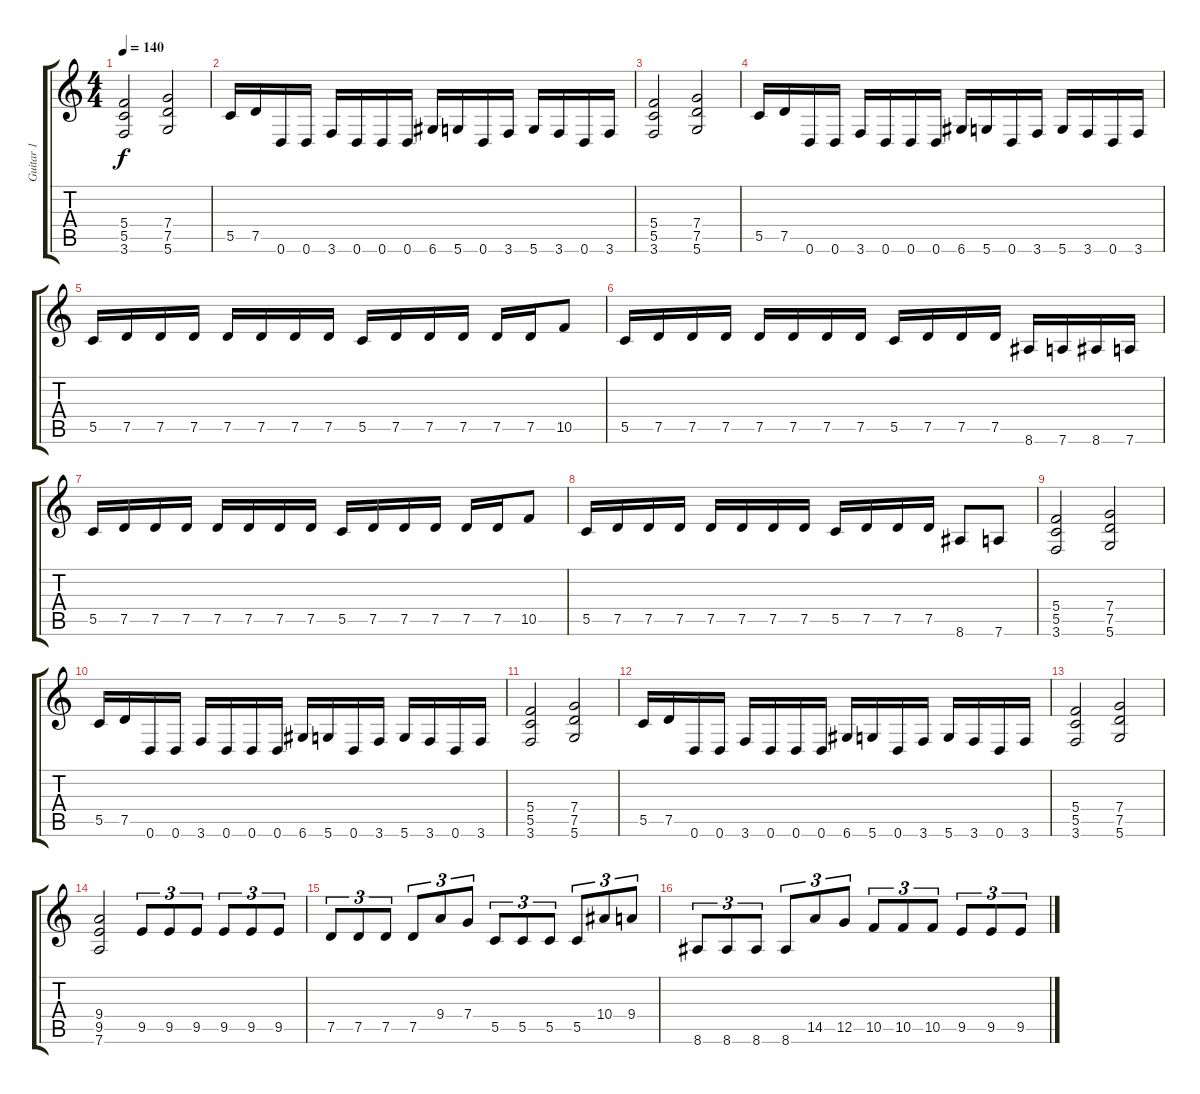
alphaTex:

\track ("Guitar 1" "Guitar 1") {instrument overdrivenguitar}
\staff {score tabs}
\tuning (D4 A3 F3 C3 G2 D2) {hide}
\ts (4 4)
\tempo 140
\clef g2
\ks c
(5.4 5.5 3.6).2{dy f} (7.4 7.5 5.6).2 |
5.5.16 7.5.16 0.6.16 0.6.16 3.6.16 0.6.16 0.6.16 0.6.16 6.6.16 5.6.16 0.6.16 3.6.16 5.6.16 3.6.16 0.6.16 3.6.16 |
(5.4 5.5 3.6).2 (7.4 7.5 5.6).2 |
5.5.16 7.5.16 0.6.16 0.6.16 3.6.16 0.6.16 0.6.16 0.6.16 6.6.16 5.6.16 0.6.16 3.6.16 5.6.16 3.6.16 0.6.16 3.6.16 |
5.5.16 7.5.16 7.5.16 7.5.16 7.5.16 7.5.16 7.5.16 7.5.16 5.5.16 7.5.16 7.5.16 7.5.16 7.5.16 7.5.16 10.5.8 |
5.5.16 7.5.16 7.5.16 7.5.16 7.5.16 7.5.16 7.5.16 7.5.16 5.5.16 7.5.16 7.5.16 7.5.16 8.6.16 7.6.16 8.6.16 7.6.16 |
5.5.16 7.5.16 7.5.16 7.5.16 7.5.16 7.5.16 7.5.16 7.5.16 5.5.16 7.5.16 7.5.16 7.5.16 7.5.16 7.5.16 10.5.8 |
5.5.16 7.5.16 7.5.16 7.5.16 7.5.16 7.5.16 7.5.16 7.5.16 5.5.16 7.5.16 7.5.16 7.5.16 8.6.8 7.6.8 |
(5.4 5.5 3.6).2 (7.4 7.5 5.6).2 |
5.5.16 7.5.16 0.6.16 0.6.16 3.6.16 0.6.16 0.6.16 0.6.16 6.6.16 5.6.16 0.6.16 3.6.16 5.6.16 3.6.16 0.6.16 3.6.16 |
(5.4 5.5 3.6).2 (7.4 7.5 5.6).2 |
5.5.16 7.5.16 0.6.16 0.6.16 3.6.16 0.6.16 0.6.16 0.6.16 6.6.16 5.6.16 0.6.16 3.6.16 5.6.16 3.6.16 0.6.16 3.6.16 |
(5.4 5.5 3.6).2 (7.4 7.5 5.6).2 |
(9.4 9.5 7.6).2 9.5.8{tu (3 2)} 9.5.8{tu (3 2)} 9.5.8{tu (3 2)} 9.5.8{tu (3 2)} 9.5.8{tu (3 2)} 9.5.8{tu (3 2)} |
7.5.8{tu (3 2)} 7.5.8{tu (3 2)} 7.5.8{tu (3 2)} 7.5.8{tu (3 2)} 9.4.8{tu (3 2)} 7.4.8{tu (3 2)} 5.5.8{tu (3 2)} 5.5.8{tu (3 2)} 5.5.8{tu (3 2)} 5.5.8{tu (3 2)} 10.4.8{tu (3 2)} 9.4.8{tu (3 2)} |
8.6.8{tu (3 2)} 8.6.8{tu (3 2)} 8.6.8{tu (3 2)} 8.6.8{tu (3 2)} 14.5.8{tu (3 2)} 12.5.8{tu (3 2)} 10.5.8{tu (3 2)} 10.5.8{tu (3 2)} 10.5.8{tu (3 2)} 9.5.8{tu (3 2)} 9.5.8{tu (3 2)} 9.5.8{tu (3 2)}
